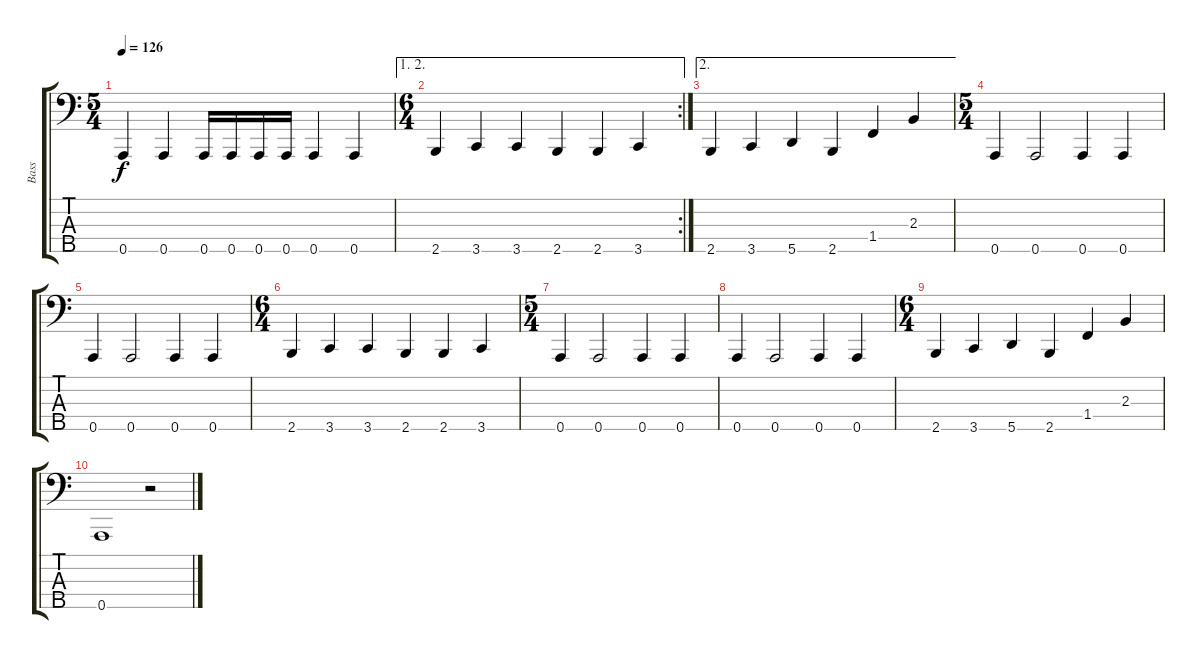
\track ("Bass" "Bass") {instrument electricbassfinger}
\staff {score tabs}
\tuning (G2 D2 A1 E1 A0) {hide}
\ts (5 4)
\tempo 126
\clef f4
\ks c
0.5.4{dy f} 0.5.4 0.5.16 0.5.16 0.5.16 0.5.16 0.5.4 0.5.4 |
\ae (1 2)
\rc 2
\ts (6 4)
2.5.4 3.5.4 3.5.4 2.5.4 2.5.4 3.5.4 |
\ae 2
2.5.4 3.5.4 5.5.4 2.5.4 1.4.4 2.3.4 |
\ts (5 4)
0.5.4 0.5.2 0.5.4 0.5.4 |
0.5.4 0.5.2 0.5.4 0.5.4 |
\ts (6 4)
2.5.4 3.5.4 3.5.4 2.5.4 2.5.4 3.5.4 |
\ts (5 4)
0.5.4 0.5.2 0.5.4 0.5.4 |
0.5.4 0.5.2 0.5.4 0.5.4 |
\ts (6 4)
2.5.4 3.5.4 5.5.4 2.5.4 1.4.4 2.3.4 |
0.5.1 r.2
